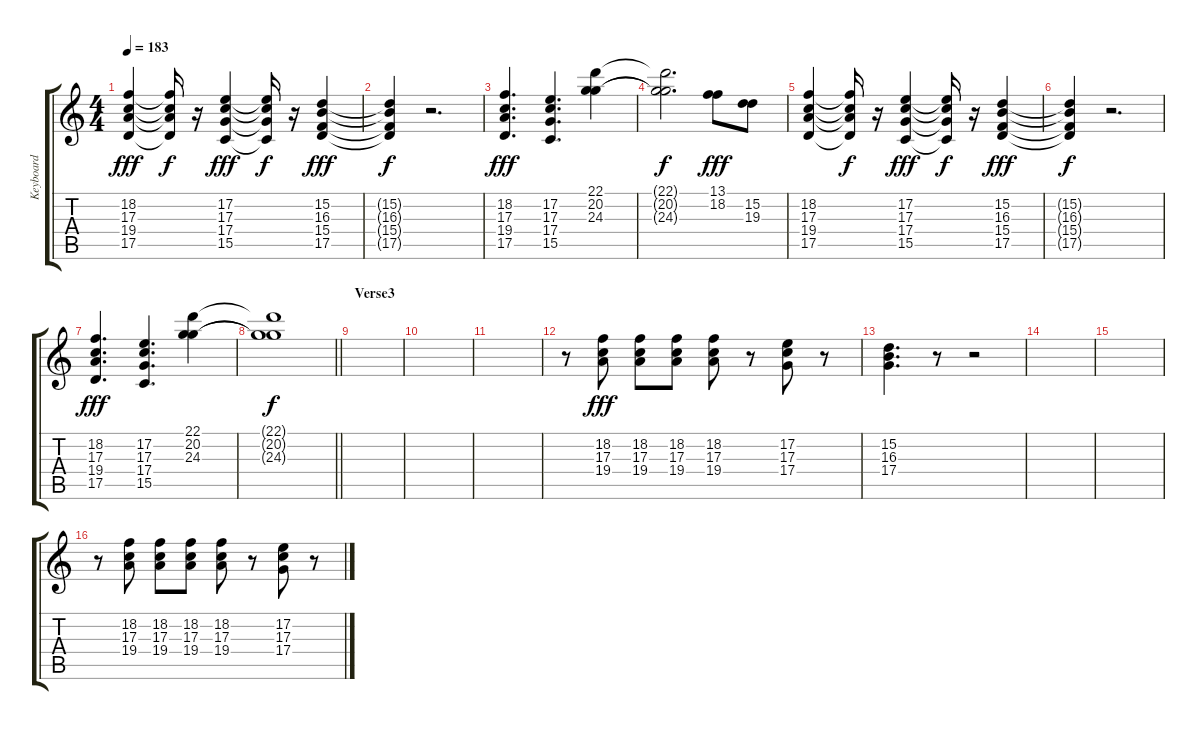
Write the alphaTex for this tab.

\track ("Keyboard" "Keyboard") {instrument drawbarorgan}
\staff {score tabs}
\tuning (E4 B3 G3 D3 A2 E2) {hide}
\ts (4 4)
\tempo 183
\clef g2
\ks c
(18.2 17.3 19.4 17.5).4{dy fff} (18.2{t} 17.3{t} 19.4{t} 17.5{t}).16{dy f} r.16 (17.2 17.3 17.4 15.5).4{dy fff} (17.2{t} 17.3{t} 17.4{t} 15.5{t}).16{dy f} r.16 (15.2 16.3 15.4 17.5).4{dy fff} |
(15.2{t} 16.3{t} 15.4{t} 17.5{t}).4{dy f} r.2{d} |
(18.2 17.3 19.4 17.5).4{d dy fff} (17.2 17.3 17.4 15.5).4{d} (22.1 20.2 24.3).4 |
(22.1{t} 20.2{t} 24.3{t}).2{d dy f} (13.1 18.2).8{dy fff} (15.2 19.3).8 |
(18.2 17.3 19.4 17.5).4 (18.2{t} 17.3{t} 19.4{t} 17.5{t}).16{dy f} r.16 (17.2 17.3 17.4 15.5).4{dy fff} (17.2{t} 17.3{t} 17.4{t} 15.5{t}).16{dy f} r.16 (15.2 16.3 15.4 17.5).4{dy fff} |
(15.2{t} 16.3{t} 15.4{t} 17.5{t}).4{dy f} r.2{d} |
(18.2 17.3 19.4 17.5).4{d dy fff} (17.2 17.3 17.4 15.5).4{d} (22.1 20.2 24.3).4{volume 16} |
\barLineRight lightlight
(22.1{t} 20.2{t} 24.3{t}).1{dy f} |
\section ("" "Verse3")
|
|
|
r.8 (18.2 17.3 19.4).8{dy fff} (18.2 17.3 19.4).8 (18.2 17.3 19.4).8 (18.2 17.3 19.4).8 r.8 (17.2 17.3 17.4).8 r.8 |
(15.2 16.3 17.4).4{d} r.8 r.2 |
|
|
r.8 (18.2 17.3 19.4).8 (18.2 17.3 19.4).8 (18.2 17.3 19.4).8 (18.2 17.3 19.4).8 r.8 (17.2 17.3 17.4).8 r.8
